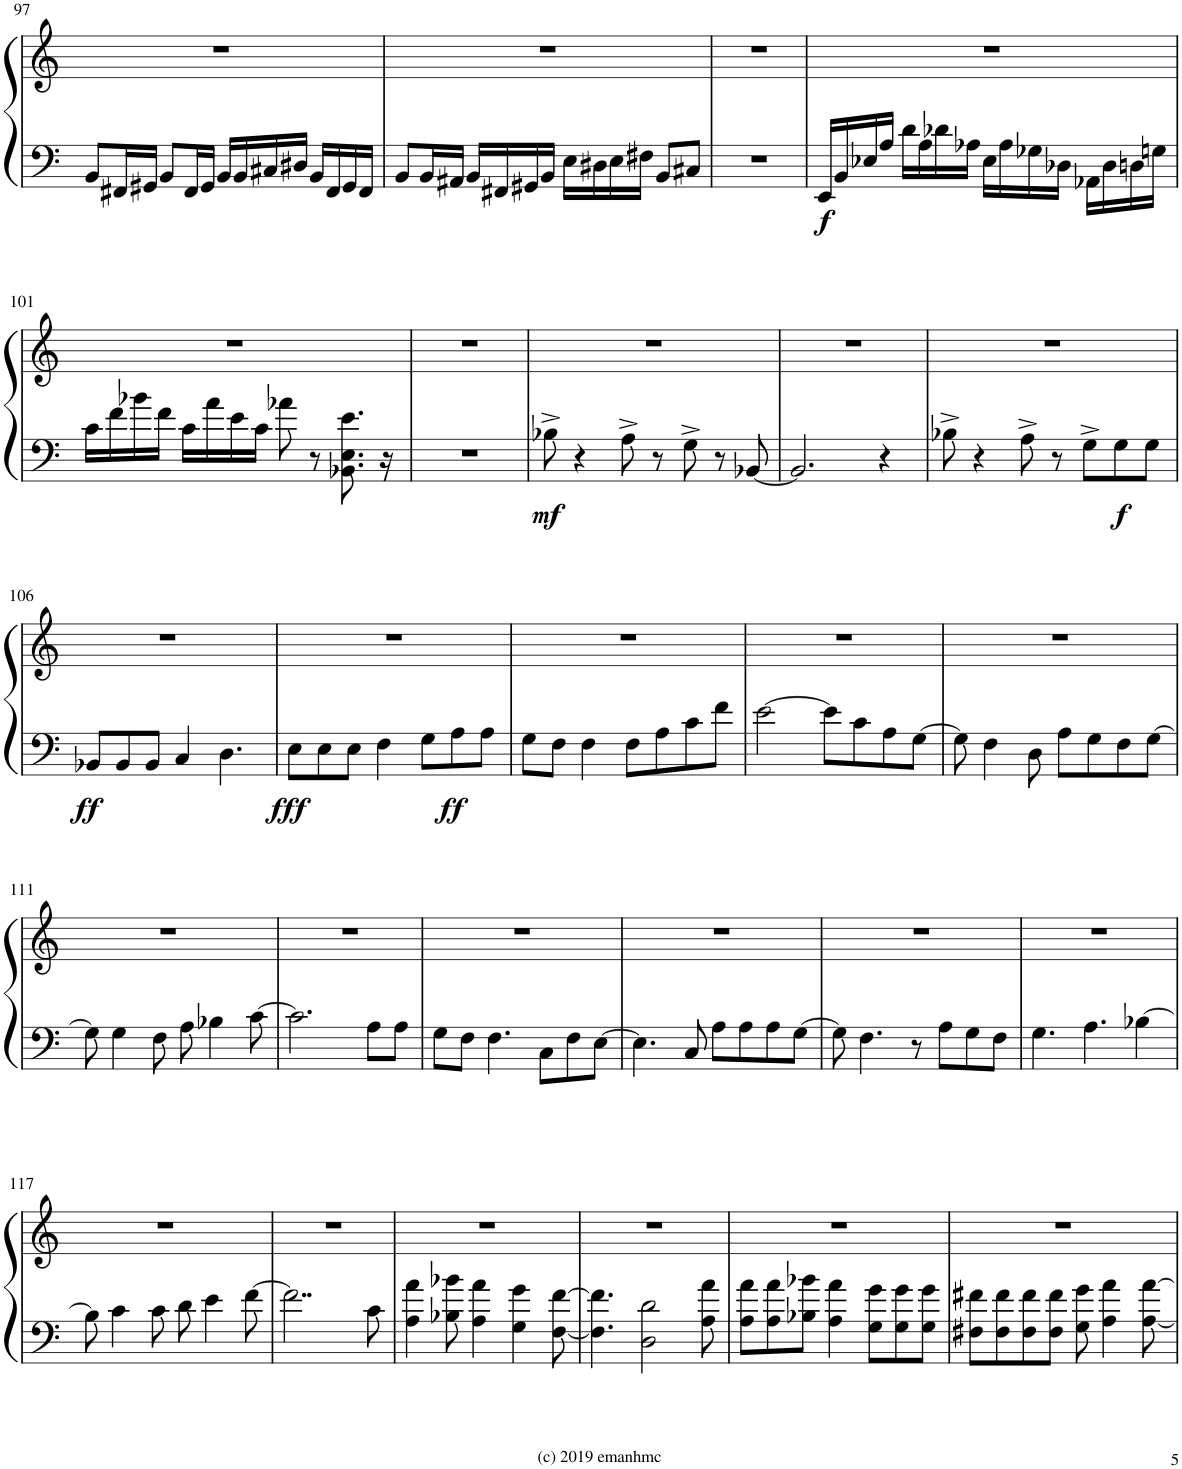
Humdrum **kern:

**kern	**kern	**dynam
*part1	*part1	*part1
*staff2	*staff1	*staff1/2
*I"Piano	*	*
*I'Pno.	*	*
!!LO:PB:g=z
*clefF4	*clefG2	*
*k[]	*k[]	*
*M4/4	*M4/4	*
*met(c)	*met(c)	*
=97	=97	=97
8BB/L	1r	.
16FF#X/L	.	.
16GG#X/JJ	.	.
8BB/L	.	.
16FF#/L	.	.
16GG#/JJ	.	.
16BB/LL	.	.
16BB/	.	.
16C#X/	.	.
16D#X/JJ	.	.
16BB/LL	.	.
16FF#/	.	.
16GG#/	.	.
16FF#/JJ	.	.
=98	=98	=98
8BB/L	1r	.
16BB/L	.	.
16AA#X/JJ	.	.
16BB/LL	.	.
16FF#X/	.	.
16GG#X/	.	.
16BB/JJ	.	.
16E\LL	.	.
16D#X\	.	.
16E\	.	.
16F#X\JJ	.	.
8BB/L	.	.
8C#X/J	.	.
=99	=99	=99
1r	1r	.
=100	=100	=100
!	!	!LO:DY:b=2
16EE/LL	1r	f
16BB/	.	.
16E-X/	.	.
16A/JJ	.	.
16d\LL	.	.
16A\	.	.
16d-X\	.	.
16A-X\JJ	.	.
16E-\LL	.	.
16A-\	.	.
16G-X\	.	.
16D-X\JJ	.	.
16AA-X\LL	.	.
16D-\	.	.
16Dn\	.	.
16Gn\JJ	.	.
!!LO:LB:g=z
=101	=101	=101
16c\LL	1r	.
16f\	.	.
16b-X\	.	.
16f\JJ	.	.
16c\LL	.	.
16a\	.	.
16e\	.	.
16c\JJ	.	.
8a-X\	.	.
8r	.	.
8.BB-X\ 8.E\ 8.e\	.	.
16r	.	.
=102	=102	=102
1r	1r	.
=103	=103	=103
!	!	!LO:DY:b=2
8B-X^\	1r	mf
4r	.	.
8A^\	.	.
8r	.	.
8G^\	.	.
8r	.	.
[8BB-X/	.	.
=104	=104	=104
2.BB-/]	1r	.
4r	.	.
=105	=105	=105
8B-X^\	1r	.
4r	.	.
8A^\	.	.
8r	.	.
8G^\L	.	.
!	!	!LO:DY:b=2
8G\	.	f
8G\J	.	.
!!LO:LB:g=z
=106	=106	=106
!	!	!LO:DY:b=2
8BB-X/L	1r	ff
8BB-/	.	.
8BB-/J	.	.
4C/	.	.
4.D\	.	.
=107	=107	=107
!	!	!LO:DY:b=2
8E\L	1r	fff
8E\	.	.
8E\J	.	.
4F\	.	.
8G\L	.	.
!	!	!LO:DY:b=2
8A\	.	ff
8A\J	.	.
=108	=108	=108
8G\L	1r	.
8F\J	.	.
4F\	.	.
8F\L	.	.
8A\	.	.
8c\	.	.
8f\J	.	.
=109	=109	=109
[2e\	1r	.
8e\L]	.	.
8c\	.	.
8A\	.	.
[8G\J	.	.
=110	=110	=110
8G\]	1r	.
4F\	.	.
8D\	.	.
8A\L	.	.
8G\	.	.
8F\	.	.
[8G\J	.	.
!!LO:LB:g=z
=111	=111	=111
8G\]	1r	.
4G\	.	.
8F\	.	.
8A\	.	.
4B-X\	.	.
[8c\	.	.
=112	=112	=112
2.c\]	1r	.
8A\L	.	.
8A\J	.	.
=113	=113	=113
8G\L	1r	.
8F\J	.	.
4.F\	.	.
8C\L	.	.
8F\	.	.
[8E\J	.	.
=114	=114	=114
4.E\]	1r	.
8C/	.	.
8A\L	.	.
8A\	.	.
8A\	.	.
[8G\J	.	.
=115	=115	=115
8G\]	1r	.
4.F\	.	.
8r	.	.
8A\L	.	.
8G\	.	.
8F\J	.	.
=116	=116	=116
4.G\	1r	.
4.A\	.	.
[4B-X\	.	.
!!LO:LB:g=z
=117	=117	=117
8B-\]	1r	.
4c\	.	.
8c\	.	.
8d\	.	.
4e\	.	.
[8f\	.	.
=118	=118	=118
2..f\]	1r	.
8c\	.	.
=119	=119	=119
4A\ 4a\	1r	.
8B-X\ 8b-X\	.	.
4A\ 4a\	.	.
4G\ 4g\	.	.
[8F\ [8f\	.	.
=120	=120	=120
4.F\] 4.f\]	1r	.
2D\ 2d\	.	.
8A\ 8a\	.	.
=121	=121	=121
8A\ 8a\L	1r	.
8A\ 8a\	.	.
8B-X\ 8b-X\J	.	.
4A\ 4a\	.	.
8G\ 8g\L	.	.
8G\ 8g\	.	.
8G\ 8g\J	.	.
=122	=122	=122
8F#X\ 8f#X\L	1r	.
8F#\ 8f#\	.	.
8F#\ 8f#\	.	.
8F#\ 8f#\J	.	.
8G\ 8g\	.	.
4A\ 4a\	.	.
[8A\ [8a\	.	.
=	=	=
*-	*-	*-
